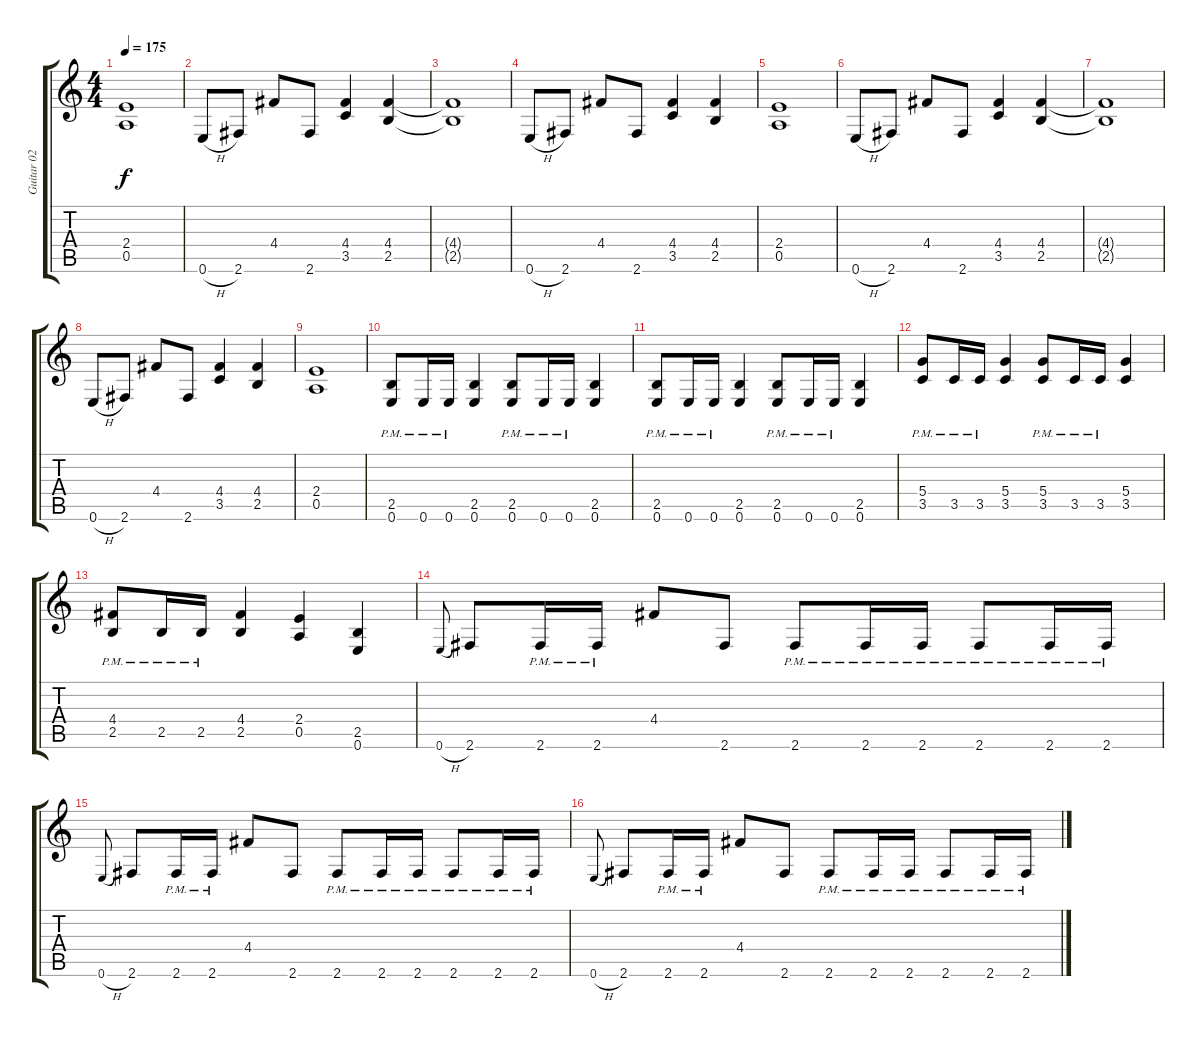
\track ("Guitar 02" "Guitar 02") {instrument overdrivenguitar}
\staff {score tabs}
\tuning (E4 B3 G3 D3 A2 E2) {hide}
\ts (4 4)
\tempo 175
\clef g2
\ks c
(2.4 0.5).1{dy f} |
0.6{h}.8 2.6.8 4.4.8 2.6.8 (4.4 3.5).4 (4.4 2.5).4 |
(4.4{t} 2.5{t}).1 |
0.6{h}.8 2.6.8 4.4.8 2.6.8 (4.4 3.5).4 (4.4 2.5).4 |
(2.4 0.5).1 |
0.6{h}.8 2.6.8 4.4.8 2.6.8 (4.4 3.5).4 (4.4 2.5).4 |
(4.4{t} 2.5{t}).1 |
0.6{h}.8 2.6.8 4.4.8 2.6.8 (4.4 3.5).4 (4.4 2.5).4 |
(2.4 0.5).1 |
(2.5{pm} 0.6{pm}).8 0.6{pm}.16 0.6{pm}.16 (2.5 0.6).4 (2.5{pm} 0.6{pm}).8 0.6{pm}.16 0.6{pm}.16 (2.5 0.6).4 |
(2.5{pm} 0.6{pm}).8 0.6{pm}.16 0.6{pm}.16 (2.5 0.6).4 (2.5{pm} 0.6{pm}).8 0.6{pm}.16 0.6{pm}.16 (2.5 0.6).4 |
(5.4{pm} 3.5{pm}).8 3.5{pm}.16 3.5{pm}.16 (5.4 3.5).4 (5.4{pm} 3.5{pm}).8 3.5{pm}.16 3.5{pm}.16 (5.4 3.5).4 |
(4.4{pm} 2.5{pm}).8 2.5{pm}.16 2.5{pm}.16 (4.4 2.5).4 (2.4 0.5).4 (2.5 0.6).4 |
0.6{h}.8{gr onbeat} 2.6.8 2.6{pm}.16 2.6{pm}.16 4.4.8 2.6.8 2.6{pm}.8 2.6{pm}.16 2.6{pm}.16 2.6{pm}.8 2.6{pm}.16 2.6{pm}.16 |
0.6{h}.8{gr onbeat} 2.6.8 2.6{pm}.16 2.6{pm}.16 4.4.8 2.6.8 2.6{pm}.8 2.6{pm}.16 2.6{pm}.16 2.6{pm}.8 2.6{pm}.16 2.6{pm}.16 |
0.6{h}.8{gr onbeat} 2.6.8 2.6{pm}.16 2.6{pm}.16 4.4.8 2.6.8 2.6{pm}.8 2.6{pm}.16 2.6{pm}.16 2.6{pm}.8 2.6{pm}.16 2.6{pm}.16
